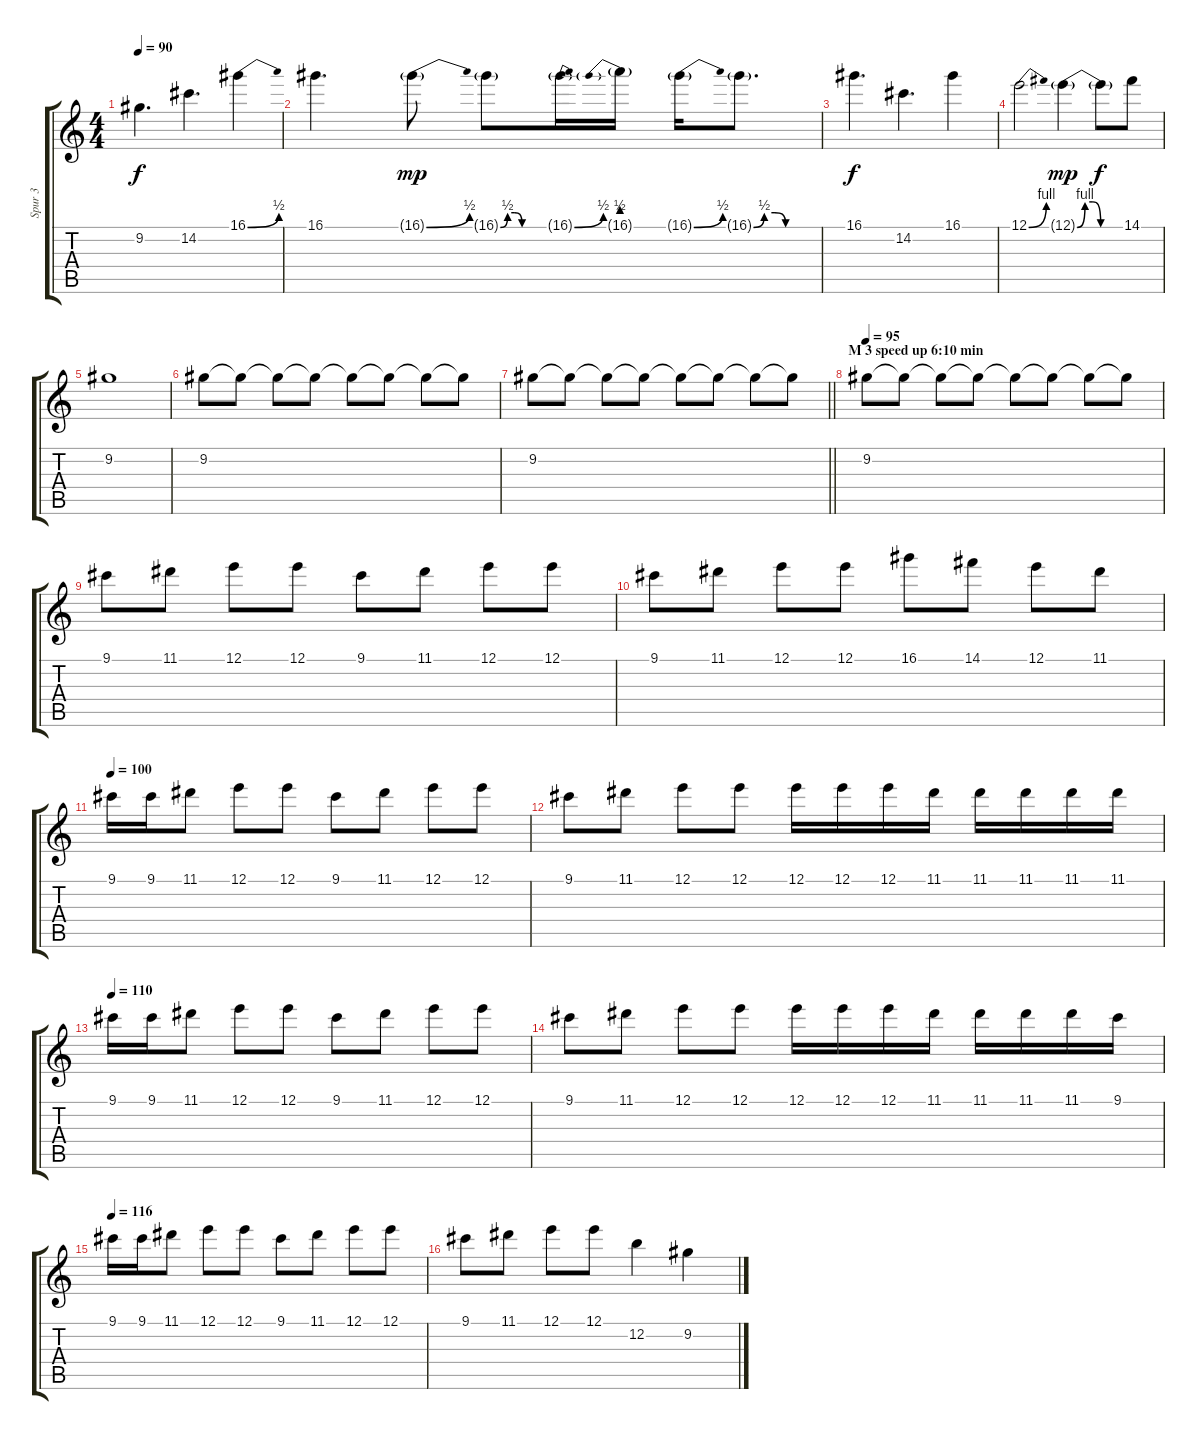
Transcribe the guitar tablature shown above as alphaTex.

\track ("Spur 3" "Spur 3") {instrument overdrivenguitar}
\staff {score tabs}
\tuning (E4 B3 G3 D3 A2 E2) {hide}
\ts (4 4)
\tempo 90
\clef g2
\ks c
9.2.4{d dy f} 14.2.4{d} 16.1{be (bend 0 0 60 2)}.4 |
16.1.4{d} 16.1{be (bend 0 0 60 2) g}.8{dy mp} 16.1{be (custom 0 0 10 2 20 2 30 0 60 0) g}.8 16.1{be (bend 0 0 60 2) g}.16 16.1{be (prebend 0 2 60 2) g}.16 16.1{be (bend 0 0 60 2) g}.16 16.1{be (custom 0 0 10 2 20 2 30 0 60 0) g}.8{d} |
16.1.4{d dy f} 14.2.4{d} 16.1.4 |
12.1{be (bend 0 0 60 4)}.2 12.1{be (custom 0 0 10 4 20 4 30 0 60 0) g}.4{dy mp} 12.1{t}.8{dy f} 14.1.8 |
9.2.1 |
9.2.8 9.2{t}.8 9.2{t}.8 9.2{t}.8 9.2{t}.8 9.2{t}.8 9.2{t}.8 9.2{t}.8 |
\barLineRight lightlight
9.2.8 9.2{t}.8 9.2{t}.8 9.2{t}.8 9.2{t}.8 9.2{t}.8 9.2{t}.8 9.2{t}.8 |
\section ("" "M 3 speed up 6:10 min ")
\tempo 95
9.2.8 9.2{t}.8 9.2{t}.8 9.2{t}.8 9.2{t}.8 9.2{t}.8 9.2{t}.8 9.2{t}.8 |
9.1.8 11.1.8 12.1.8 12.1.8 9.1.8 11.1.8 12.1.8 12.1.8 |
9.1.8 11.1.8 12.1.8 12.1.8 16.1.8 14.1.8 12.1.8 11.1.8 |
\tempo 100
9.1.16 9.1.16 11.1.8 12.1.8 12.1.8 9.1.8 11.1.8 12.1.8 12.1.8 |
9.1.8 11.1.8 12.1.8 12.1.8 12.1.16 12.1.16 12.1.16 11.1.16 11.1.16 11.1.16 11.1.16 11.1.16 |
\tempo 110
9.1.16 9.1.16 11.1.8 12.1.8 12.1.8 9.1.8 11.1.8 12.1.8 12.1.8 |
9.1.8 11.1.8 12.1.8 12.1.8 12.1.16 12.1.16 12.1.16 11.1.16 11.1.16 11.1.16 11.1.16 9.1.16 |
\tempo 116
9.1.16 9.1.16 11.1.8 12.1.8 12.1.8 9.1.8 11.1.8 12.1.8 12.1.8 |
9.1.8 11.1.8 12.1.8 12.1.8 12.2.4 9.2.4
